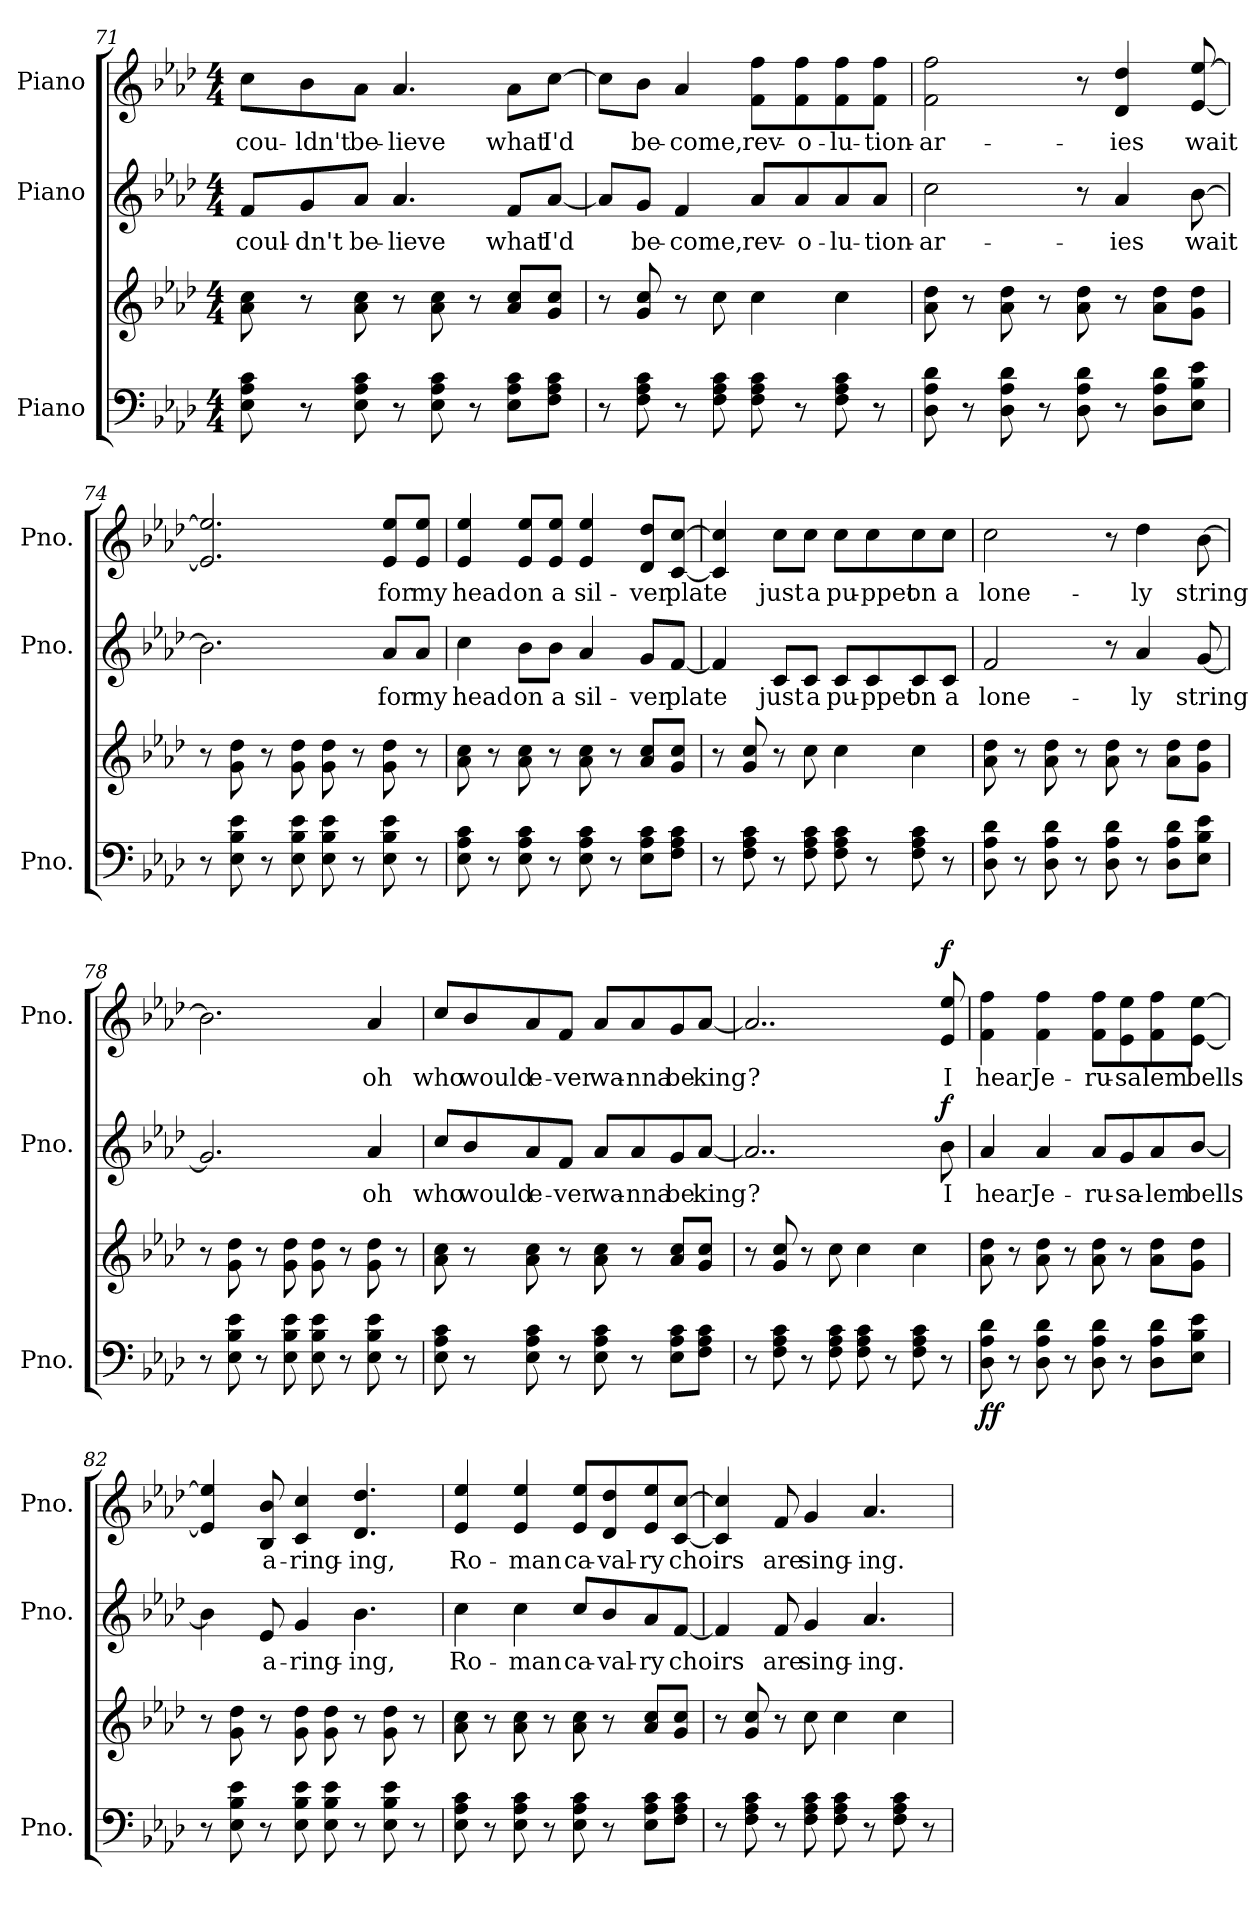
**kern	**kern	**dynam	**kern	**text	**dynam	**kern	**text	**dynam
*part3	*part3	*part3	*part2	*part2	*part2	*part1	*part1	*part1
*staff4	*staff3	*staff3/4	*staff2	*staff2	*staff2	*staff1	*staff1	*staff1
*I"Piano	*	*	*I"Piano	*	*	*I"Piano	*	*
*I'Pno.	*	*	*I'Pno.	*	*	*I'Pno.	*	*
!!LO:PB:g=z
*clefF4	*clefG2	*	*clefG2	*	*	*clefG2	*	*
*k[b-e-a-d-]	*k[b-e-a-d-]	*	*k[b-e-a-d-]	*	*	*k[b-e-a-d-]	*	*
*M4/4	*M4/4	*	*M4/4	*	*	*M4/4	*	*
=71	=71	=71	=71	=71	=71	=71	=71	=71
!	!	!	!	!LO:LY:b	!	!	!LO:LY:b	!
8E-\ 8A-\ 8c\	8a-\ 8cc\	.	8f/L	coul-	.	8cc\L	cou-	.
!	!	!	!	!LO:LY:b	!	!	!LO:LY:b	!
8r	8r	.	8g/	-dn't	.	8b-\	-ldn't	.
!	!	!	!	!LO:LY:b	!	!	!LO:LY:b	!
8E-\ 8A-\ 8c\	8a-\ 8cc\	.	8a-/J	be-	.	8a-\J	be-	.
!	!	!	!	!LO:LY:b	!	!	!LO:LY:b	!
8r	8r	.	4.a-/	-lieve	.	4.a-/	-lieve	.
8E-\ 8A-\ 8c\	8a-\ 8cc\	.	.	.	.	.	.	.
8r	8r	.	.	.	.	.	.	.
!	!	!	!	!LO:LY:b	!	!	!LO:LY:b	!
8E-\ 8A-\ 8c\L	8a-/ 8cc/L	.	8f/L	what	.	8a-\L	what	.
!	!	!	!	!LO:LY:b	!	!	!LO:LY:b	!
8F\ 8A-\ 8c\J	8g/ 8cc/J	.	[8a-/J	I'd	.	[8cc\J	I'd	.
=72	=72	=72	=72	=72	=72	=72	=72	=72
8r	8r	.	8a-/L]	.	.	8cc\L]	.	.
!	!	!	!	!LO:LY:b	!	!	!LO:LY:b	!
8F\ 8A-\ 8c\	8g/ 8cc/	.	8g/J	be-	.	8b-\J	be-	.
!	!	!	!	!LO:LY:b	!	!	!LO:LY:b	!
8r	8r	.	4f/	-come,	.	4a-/	-come,	.
8F\ 8A-\ 8c\	8cc\	.	.	.	.	.	.	.
!	!	!	!	!LO:LY:b	!	!	!LO:LY:b	!
8F\ 8A-\ 8c\	4cc\	.	8a-/L	rev-	.	8f\ 8ff\L	rev-	.
!	!	!	!	!LO:LY:b	!	!	!LO:LY:b	!
8r	.	.	8a-/	-o-	.	8f\ 8ff\	-o-	.
!	!	!	!	!LO:LY:b	!	!	!LO:LY:b	!
8F\ 8A-\ 8c\	4cc\	.	8a-/	-lu-	.	8f\ 8ff\	-lu-	.
!	!	!	!	!LO:LY:b	!	!	!LO:LY:b	!
8r	.	.	8a-/J	-tion-	.	8f\ 8ff\J	-tion-	.
=73	=73	=73	=73	=73	=73	=73	=73	=73
!	!	!	!	!LO:LY:b	!	!	!LO:LY:b	!
8D-\ 8A-\ 8d-\	8a-\ 8dd-\	.	2cc\	-ar-	.	2f\ 2ff\	-ar-	.
8r	8r	.	.	.	.	.	.	.
8D-\ 8A-\ 8d-\	8a-\ 8dd-\	.	.	.	.	.	.	.
8r	8r	.	.	.	.	.	.	.
8D-\ 8A-\ 8d-\	8a-\ 8dd-\	.	8r	.	.	8r	.	.
!	!	!	!	!LO:LY:b	!	!	!LO:LY:b	!
8r	8r	.	4a-/	-ies	.	4d-/ 4dd-/	-ies	.
8D-\ 8A-\ 8d-\L	8a-\ 8dd-\L	.	.	.	.	.	.	.
!	!	!	!	!LO:LY:b	!	!	!LO:LY:b	!
8E-\ 8B-\ 8e-\J	8g\ 8dd-\J	.	[8b-\	wait	.	[8e-/ [8ee-/	wait	.
=74	=74	=74	=74	=74	=74	=74	=74	=74
8r	8r	.	2.b-\]	.	.	2.e-/] 2.ee-/]	.	.
8E-\ 8B-\ 8e-\	8g\ 8dd-\	.	.	.	.	.	.	.
8r	8r	.	.	.	.	.	.	.
8E-\ 8B-\ 8e-\	8g\ 8dd-\	.	.	.	.	.	.	.
8E-\ 8B-\ 8e-\	8g\ 8dd-\	.	.	.	.	.	.	.
8r	8r	.	.	.	.	.	.	.
!	!	!	!	!LO:LY:b	!	!	!LO:LY:b	!
8E-\ 8B-\ 8e-\	8g\ 8dd-\	.	8a-/L	for	.	8e-/ 8ee-/L	for	.
!	!	!	!	!LO:LY:b	!	!	!LO:LY:b	!
8r	8r	.	8a-/J	my	.	8e-/ 8ee-/J	my	.
!!LO:LB:g=z
=75	=75	=75	=75	=75	=75	=75	=75	=75
!	!	!	!	!LO:LY:b	!	!	!LO:LY:b	!
8E-\ 8A-\ 8c\	8a-\ 8cc\	.	4cc\	head	.	4e-/ 4ee-/	head	.
8r	8r	.	.	.	.	.	.	.
!	!	!	!	!LO:LY:b	!	!	!LO:LY:b	!
8E-\ 8A-\ 8c\	8a-\ 8cc\	.	8b-\L	on	.	8e-/ 8ee-/L	on	.
!	!	!	!	!LO:LY:b	!	!	!LO:LY:b	!
8r	8r	.	8b-\J	a	.	8e-/ 8ee-/J	a	.
!	!	!	!	!LO:LY:b	!	!	!LO:LY:b	!
8E-\ 8A-\ 8c\	8a-\ 8cc\	.	4a-/	sil-	.	4e-/ 4ee-/	sil-	.
8r	8r	.	.	.	.	.	.	.
!	!	!	!	!LO:LY:b	!	!	!LO:LY:b	!
8E-\ 8A-\ 8c\L	8a-/ 8cc/L	.	8g/L	-ver	.	8d-/ 8dd-/L	-ver	.
!	!	!	!	!LO:LY:b	!	!	!LO:LY:b	!
8F\ 8A-\ 8c\J	8g/ 8cc/J	.	[8f/J	plate	.	[8c/ [8cc/J	plate	.
=76	=76	=76	=76	=76	=76	=76	=76	=76
8r	8r	.	4f/]	.	.	4c/] 4cc/]	.	.
8F\ 8A-\ 8c\	8g/ 8cc/	.	.	.	.	.	.	.
!	!	!	!	!LO:LY:b	!	!	!LO:LY:b	!
8r	8r	.	8c/L	just	.	8cc\L	just	.
!	!	!	!	!LO:LY:b	!	!	!LO:LY:b	!
8F\ 8A-\ 8c\	8cc\	.	8c/J	a	.	8cc\J	a	.
!	!	!	!	!LO:LY:b	!	!	!LO:LY:b	!
8F\ 8A-\ 8c\	4cc\	.	8c/L	pu-	.	8cc\L	pu-	.
!	!	!	!	!LO:LY:b	!	!	!LO:LY:b	!
8r	.	.	8c/	-ppet	.	8cc\	-ppet	.
!	!	!	!	!LO:LY:b	!	!	!LO:LY:b	!
8F\ 8A-\ 8c\	4cc\	.	8c/	on	.	8cc\	on	.
!	!	!	!	!LO:LY:b	!	!	!LO:LY:b	!
8r	.	.	8c/J	a	.	8cc\J	a	.
=77	=77	=77	=77	=77	=77	=77	=77	=77
!	!	!	!	!LO:LY:b	!	!	!LO:LY:b	!
8D-\ 8A-\ 8d-\	8a-\ 8dd-\	.	2f/	lone-	.	2cc\	lone-	.
8r	8r	.	.	.	.	.	.	.
8D-\ 8A-\ 8d-\	8a-\ 8dd-\	.	.	.	.	.	.	.
8r	8r	.	.	.	.	.	.	.
8D-\ 8A-\ 8d-\	8a-\ 8dd-\	.	8r	.	.	8r	.	.
!	!	!	!	!LO:LY:b	!	!	!LO:LY:b	!
8r	8r	.	4a-/	-ly	.	4dd-\	-ly	.
8D-\ 8A-\ 8d-\L	8a-\ 8dd-\L	.	.	.	.	.	.	.
!	!	!	!	!LO:LY:b	!	!	!LO:LY:b	!
8E-\ 8B-\ 8e-\J	8g\ 8dd-\J	.	[8g/	string	.	[8b-\	string	.
=78	=78	=78	=78	=78	=78	=78	=78	=78
8r	8r	.	2.g/]	.	.	2.b-\]	.	.
8E-\ 8B-\ 8e-\	8g\ 8dd-\	.	.	.	.	.	.	.
8r	8r	.	.	.	.	.	.	.
8E-\ 8B-\ 8e-\	8g\ 8dd-\	.	.	.	.	.	.	.
8E-\ 8B-\ 8e-\	8g\ 8dd-\	.	.	.	.	.	.	.
8r	8r	.	.	.	.	.	.	.
!	!	!	!	!LO:LY:b	!	!	!LO:LY:b	!
8E-\ 8B-\ 8e-\	8g\ 8dd-\	.	4a-/	oh	.	4a-/	oh	.
8r	8r	.	.	.	.	.	.	.
!!LO:LB:g=z
=79	=79	=79	=79	=79	=79	=79	=79	=79
!	!	!	!	!LO:LY:b	!	!	!LO:LY:b	!
8E-\ 8A-\ 8c\	8a-\ 8cc\	.	8cc/L	who	.	8cc/L	who	.
!	!	!	!	!LO:LY:b	!	!	!LO:LY:b	!
8r	8r	.	8b-/	would	.	8b-/	would	.
!	!	!	!	!LO:LY:b	!	!	!LO:LY:b	!
8E-\ 8A-\ 8c\	8a-\ 8cc\	.	8a-/	e-	.	8a-/	e-	.
!	!	!	!	!LO:LY:b	!	!	!LO:LY:b	!
8r	8r	.	8f/J	-ver	.	8f/J	-ver	.
!	!	!	!	!LO:LY:b	!	!	!LO:LY:b	!
8E-\ 8A-\ 8c\	8a-\ 8cc\	.	8a-/L	wa-	.	8a-/L	wa-	.
!	!	!	!	!LO:LY:b	!	!	!LO:LY:b	!
8r	8r	.	8a-/	-nna	.	8a-/	-nna	.
!	!	!	!	!LO:LY:b	!	!	!LO:LY:b	!
8E-\ 8A-\ 8c\L	8a-/ 8cc/L	.	8g/	be	.	8g/	be	.
!	!	!	!	!LO:LY:b	!	!	!LO:LY:b	!
8F\ 8A-\ 8c\J	8g/ 8cc/J	.	[8a-/J	king	.	[8a-/J	king	.
=80	=80	=80	=80	=80	=80	=80	=80	=80
!	!	!	!	!LO:LY:b	!	!	!LO:LY:b	!
8r	8r	.	2..a-/]	?	.	2..a-/]	?	.
8F\ 8A-\ 8c\	8g/ 8cc/	.	.	.	.	.	.	.
8r	8r	.	.	.	.	.	.	.
8F\ 8A-\ 8c\	8cc\	.	.	.	.	.	.	.
8F\ 8A-\ 8c\	4cc\	.	.	.	.	.	.	.
8r	.	.	.	.	.	.	.	.
8F\ 8A-\ 8c\	4cc\	.	.	.	.	.	.	.
!	!	!	!	!LO:LY:b	!LO:DY:b	!	!LO:LY:b	!LO:DY:b
8r	.	.	8b-\	I	f	8e-/ 8ee-/	I	f
=81	=81	=81	=81	=81	=81	=81	=81	=81
!	!	!LO:DY:b=2	!	!LO:LY:b	!	!	!LO:LY:b	!
!	!	!LO:DY:n=1:b	!	!	!	!	!	!
8D-\ 8A-\ 8d-\	8a-\ 8dd-\	f f	4a-/	hear	.	4f\ 4ff\	hear	.
8r	8r	.	.	.	.	.	.	.
!	!	!	!	!LO:LY:b	!	!	!LO:LY:b	!
8D-\ 8A-\ 8d-\	8a-\ 8dd-\	.	4a-/	Je-	.	4f\ 4ff\	Je-	.
8r	8r	.	.	.	.	.	.	.
!	!	!	!	!LO:LY:b	!	!	!LO:LY:b	!
8D-\ 8A-\ 8d-\	8a-\ 8dd-\	.	8a-/L	-ru-	.	8f\ 8ff\L	-ru-	.
!	!	!	!	!LO:LY:b	!	!	!LO:LY:b	!
8r	8r	.	8g/	-sa-	.	8e-\ 8ee-\	sa	.
!	!	!	!	!LO:LY:b	!	!	!LO:LY:b	!
8D-\ 8A-\ 8d-\L	8a-\ 8dd-\L	.	8a-/	-lem	.	8f\ 8ff\	lem	.
!	!	!	!	!LO:LY:b	!	!	!LO:LY:b	!
8E-\ 8B-\ 8e-\J	8g\ 8dd-\J	.	[8b-/J	bells	.	[8e-\ [8ee-\J	bells	.
=82	=82	=82	=82	=82	=82	=82	=82	=82
8r	8r	.	4b-\]	.	.	4e-/] 4ee-/]	.	.
8E-\ 8B-\ 8e-\	8g\ 8dd-\	.	.	.	.	.	.	.
!	!	!	!	!LO:LY:b	!	!	!LO:LY:b	!
8r	8r	.	8e-/	a-	.	8B-/ 8b-/	a-	.
!	!	!	!	!LO:LY:b	!	!	!LO:LY:b	!
8E-\ 8B-\ 8e-\	8g\ 8dd-\	.	4g/	-ring-	.	4c/ 4cc/	-ring-	.
8E-\ 8B-\ 8e-\	8g\ 8dd-\	.	.	.	.	.	.	.
!	!	!	!	!LO:LY:b	!	!	!LO:LY:b	!
8r	8r	.	4.b-\	-ing,	.	4.d-/ 4.dd-/	-ing,	.
8E-\ 8B-\ 8e-\	8g\ 8dd-\	.	.	.	.	.	.	.
8r	8r	.	.	.	.	.	.	.
!!LO:PB:g=z
=83	=83	=83	=83	=83	=83	=83	=83	=83
!	!	!	!	!LO:LY:b	!	!	!LO:LY:b	!
8E-\ 8A-\ 8c\	8a-\ 8cc\	.	4cc\	Ro-	.	4e-/ 4ee-/	Ro-	.
8r	8r	.	.	.	.	.	.	.
!	!	!	!	!LO:LY:b	!	!	!LO:LY:b	!
8E-\ 8A-\ 8c\	8a-\ 8cc\	.	4cc\	-man	.	4e-/ 4ee-/	-man	.
8r	8r	.	.	.	.	.	.	.
!	!	!	!	!LO:LY:b	!	!	!LO:LY:b	!
8E-\ 8A-\ 8c\	8a-\ 8cc\	.	8cc/L	ca-	.	8e-/ 8ee-/L	ca-	.
!	!	!	!	!LO:LY:b	!	!	!LO:LY:b	!
8r	8r	.	8b-/	-val-	.	8d-/ 8dd-/	-val-	.
!	!	!	!	!LO:LY:b	!	!	!LO:LY:b	!
8E-\ 8A-\ 8c\L	8a-/ 8cc/L	.	8a-/	-ry	.	8e-/ 8ee-/	-ry	.
!	!	!	!	!LO:LY:b	!	!	!LO:LY:b	!
8F\ 8A-\ 8c\J	8g/ 8cc/J	.	[8f/J	choirs	.	[8c/ [8cc/J	choirs	.
=84	=84	=84	=84	=84	=84	=84	=84	=84
8r	8r	.	4f/]	.	.	4c/] 4cc/]	.	.
8F\ 8A-\ 8c\	8g/ 8cc/	.	.	.	.	.	.	.
!	!	!	!	!LO:LY:b	!	!	!LO:LY:b	!
8r	8r	.	8f/	are	.	8f/	are	.
!	!	!	!	!LO:LY:b	!	!	!LO:LY:b	!
8F\ 8A-\ 8c\	8cc\	.	4g/	sing-	.	4g/	sing-	.
8F\ 8A-\ 8c\	4cc\	.	.	.	.	.	.	.
!	!	!	!	!LO:LY:b	!	!	!LO:LY:b	!
8r	.	.	4.a-/	-ing.	.	4.a-/	-ing.	.
8F\ 8A-\ 8c\	4cc\	.	.	.	.	.	.	.
8r	.	.	.	.	.	.	.	.
=	=	=	=	=	=	=	=	=
*-	*-	*-	*-	*-	*-	*-	*-	*-
